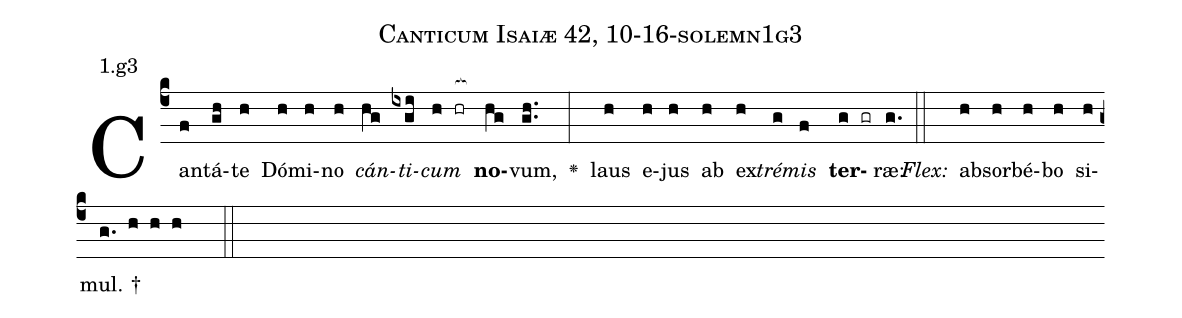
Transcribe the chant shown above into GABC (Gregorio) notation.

name: Canticum Isaiæ 42, 10-16-solemn1g3;
annotation: 1.g3;
%%
(c4)Can(f)tá(gh)te(h) Dó(h)mi(h)no(h) <i>cán</i>(hg)<i>ti</i>(ixgi)<i>cum</i>(h hr[ocb:1{]) <b>no</b>(hg[ocb:0}])vum,(gh..) <v>\greheightstar</v>(:) laus(h) e(h)jus(h) ab(h) ex(h)<i>tré</i>(g)<i>mis</i>(f) <b>ter</b>(g gr)ræ:(g.) (::)
<i>Flex:</i>()  ab(h)sor(h)bé(h)bo(h) si(h)mul. †(g. h h h  ::)

%E(h) u(h) o(g) u(f) a(g) e.(g.) (::)
